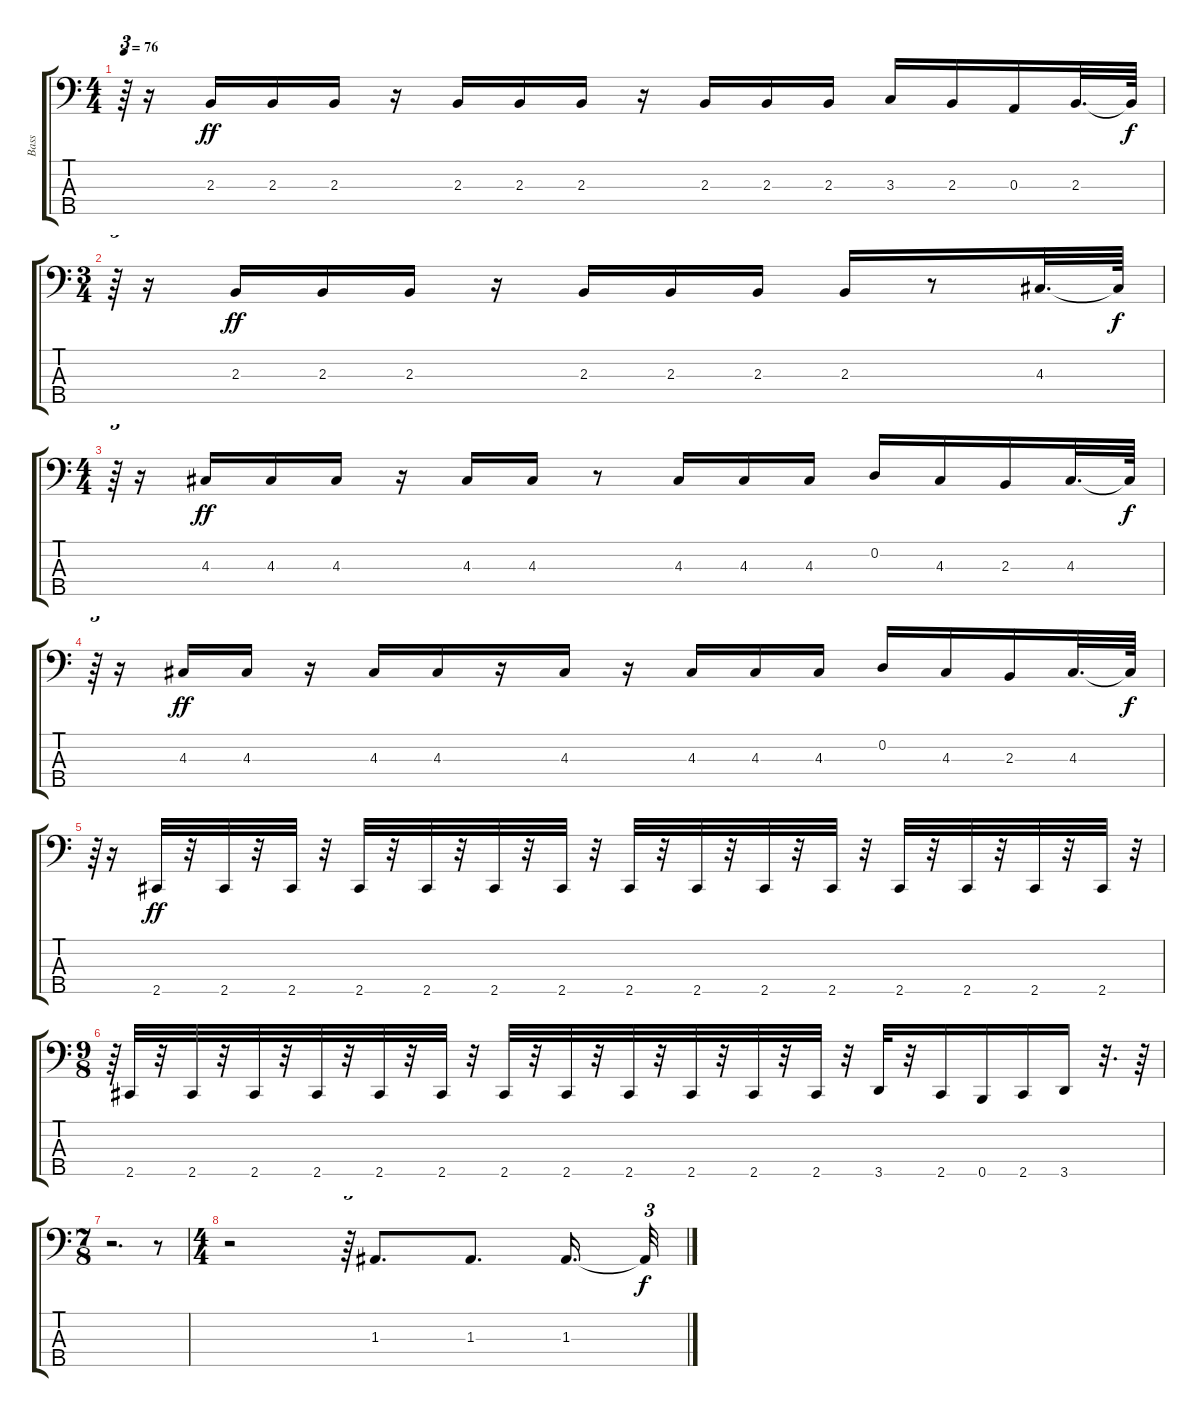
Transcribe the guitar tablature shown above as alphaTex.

\track ("Bass" "Bass") {instrument electricbassfinger}
\staff {score tabs}
\tuning (G2 D2 A1 E1 B0) {hide}
\ts (4 4)
\tempo 76
\clef f4
\ks c
r.64{tu (3 2) dy f} r.16 2.3.16{dy ff} 2.3.16 2.3.16 r.16 2.3.16 2.3.16 2.3.16 r.16 2.3.16 2.3.16 2.3.16 3.3.16 2.3.16 0.3.16 2.3.32{d} 2.3{t}.64{dy f} |
\ts (3 4)
r.64{tu (3 2)} r.16 2.3.16{dy ff} 2.3.16 2.3.16 r.16 2.3.16 2.3.16 2.3.16 2.3.16 r.8 4.3.32{d} 4.3{t}.64{dy f} |
\ts (4 4)
r.64{tu (3 2)} r.16 4.3.16{dy ff} 4.3.16 4.3.16 r.16 4.3.16 4.3.16 r.8 4.3.16 4.3.16 4.3.16 0.2.16 4.3.16 2.3.16 4.3.32{d} 4.3{t}.64{dy f} |
r.64{tu (3 2)} r.16 4.3.16{dy ff} 4.3.16 r.16 4.3.16 4.3.16 r.16 4.3.16 r.16 4.3.16 4.3.16 4.3.16 0.2.16 4.3.16 2.3.16 4.3.32{d} 4.3{t}.64{dy f} |
r.64{tu (3 2)} r.16 2.5.32{dy ff} r.32 2.5.32 r.32 2.5.32 r.32 2.5.32 r.32 2.5.32 r.32 2.5.32 r.32 2.5.32 r.32 2.5.32 r.32 2.5.32 r.32 2.5.32 r.32 2.5.32 r.32 2.5.32 r.32 2.5.32 r.32 2.5.32 r.32 2.5.32 r.32{tu (3 2)} |
\ts (9 8)
r.64{tu (3 2)} 2.5.32 r.32 2.5.32 r.32 2.5.32 r.32 2.5.32 r.32 2.5.32 r.32 2.5.32 r.32 2.5.32 r.32 2.5.32 r.32 2.5.32 r.32 2.5.32 r.32 2.5.32 r.32 2.5.32 r.32 3.5.32 r.32 2.5.16 0.5.16 2.5.16 3.5.16 r.32{d} r.64 |
\ts (7 8)
r.2{d} r.8 |
\ts (4 4)
r.2 r.64{tu (3 2)} 1.3.8{d} 1.3.8{d} 1.3.16{d} 1.3{t}.32{tu (3 2) dy f}
